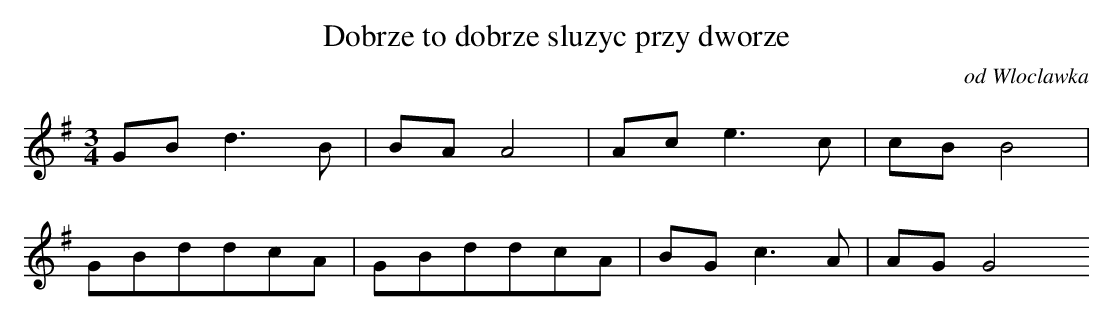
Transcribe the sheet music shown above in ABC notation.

X:1
T: Dobrze to dobrze sluzyc przy dworze
O: od Wloclawka
M: 3/4
L: 1/8
K: G
GBd3B | BAA4 | Ace3c | cBB4 |
GBddcA | GBddcA | BGc3A | AGG4
